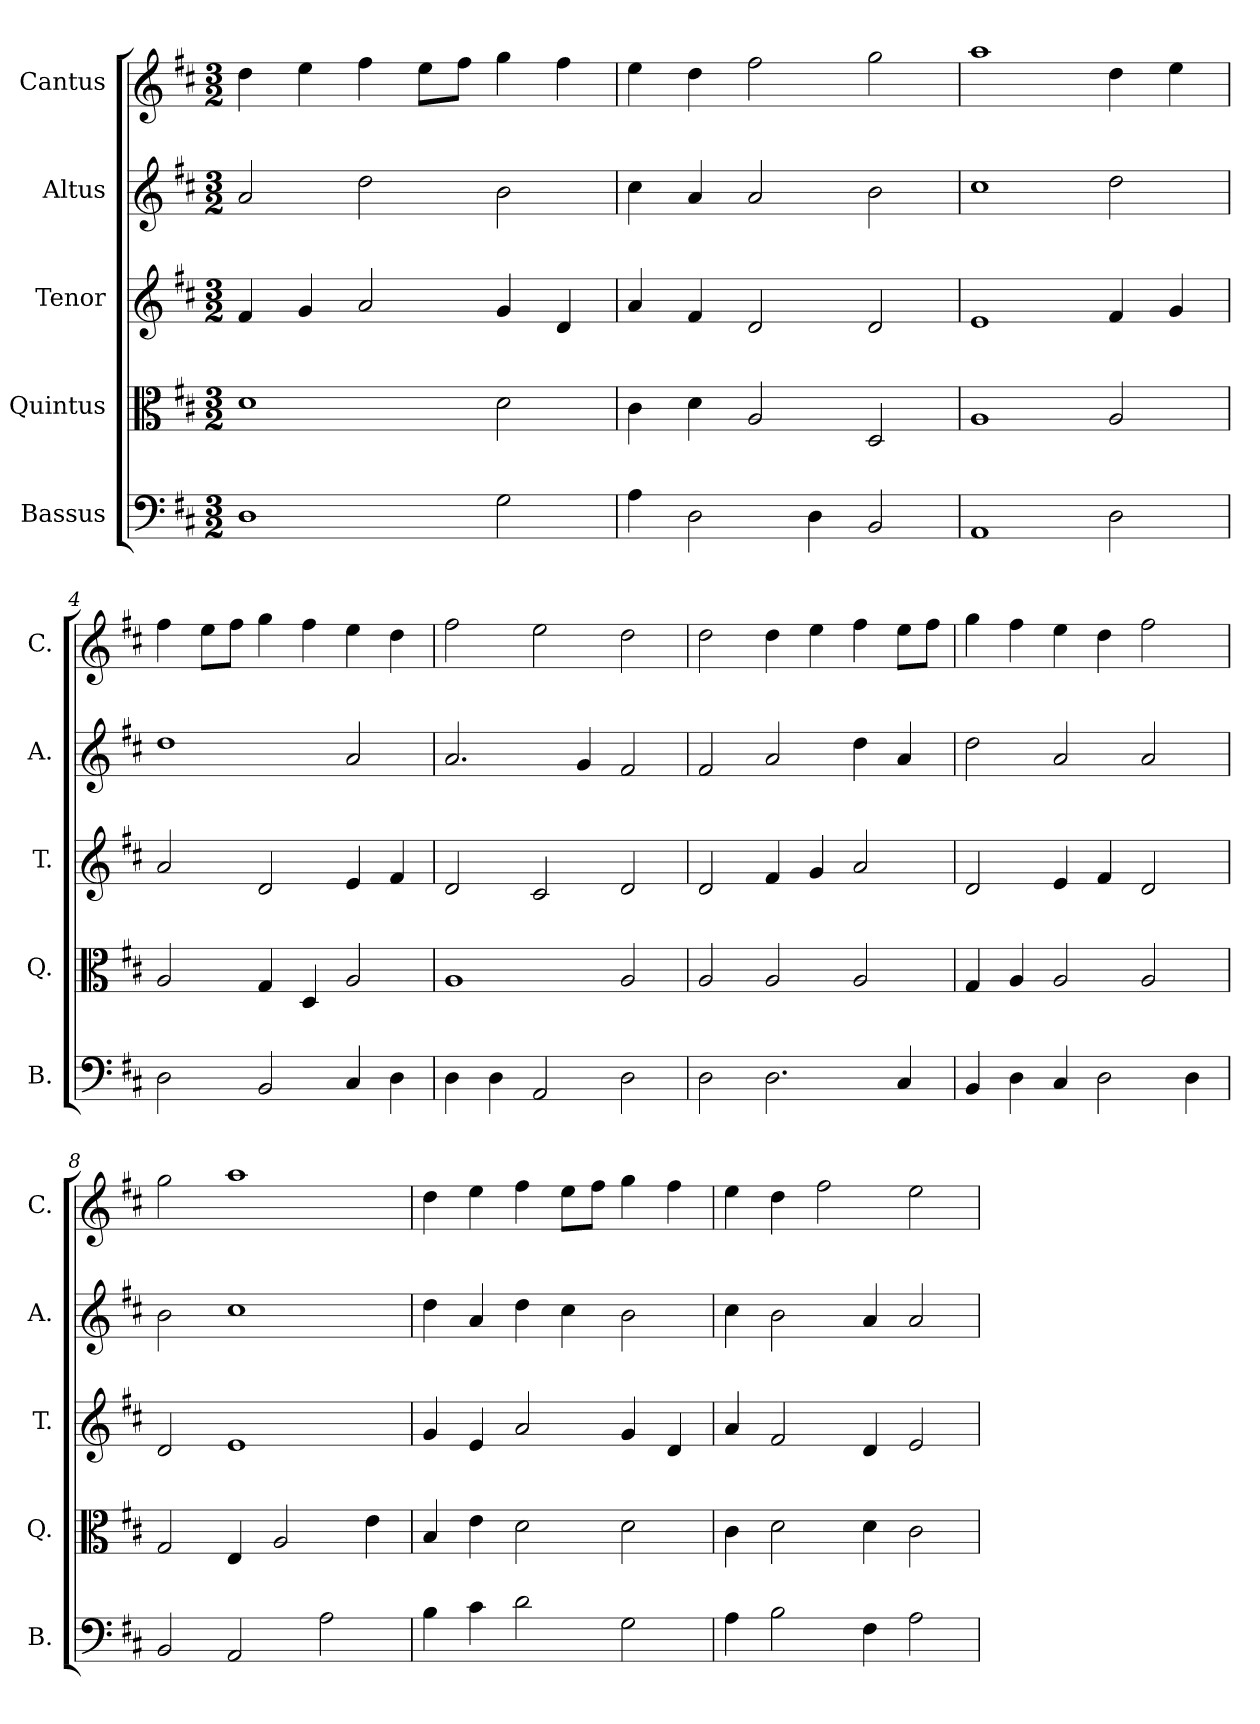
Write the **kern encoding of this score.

**kern	**kern	**kern	**kern	**kern
*part5	*part4	*part3	*part2	*part1
*staff5	*staff4	*staff3	*staff2	*staff1
*I"Bassus	*I"Quintus	*I"Tenor	*I"Altus	*I"Cantus
*I'B.	*I'Q.	*I'T.	*I'A.	*I'C.
*clefF4	*clefC3	*clefG2	*clefG2	*clefG2
*k[f#c#]	*k[f#c#]	*k[f#c#]	*k[f#c#]	*k[f#c#]
*D:	*D:	*D:	*D:	*D:
*M3/2	*M3/2	*M3/2	*M3/2	*M3/2
=1	=1	=1	=1	=1
1D	1d	4f#/	2a/	4dd\
.	.	4g/	.	4ee\
.	.	2a/	2dd\	4ff#\
.	.	.	.	8ee\L
.	.	.	.	8ff#\J
2G\	2d\	4g/	2b\	4gg\
.	.	4d/	.	4ff#\
=2	=2	=2	=2	=2
4A\	4c#\	4a/	4cc#\	4ee\
2D\	4d\	4f#/	4a/	4dd\
.	2A/	2d/	2a/	2ff#\
4D\	.	.	.	.
2BB/	2D/	2d/	2b\	2gg\
=3	=3	=3	=3	=3
1AA	1A	1e	1cc#	1aa
2D\	2A/	4f#/	2dd\	4dd\
.	.	4g/	.	4ee\
=4	=4	=4	=4	=4
2D\	2A/	2a/	1dd	4ff#\
.	.	.	.	8ee\L
.	.	.	.	8ff#\J
2BB/	4G/	2d/	.	4gg\
.	4D/	.	.	4ff#\
4C#/	2A/	4e/	2a/	4ee\
4D\	.	4f#/	.	4dd\
=5	=5	=5	=5	=5
4D\	1A	2d/	2.a/	2ff#\
4D\	.	.	.	.
2AA/	.	2c#/	.	2ee\
.	.	.	4g/	.
2D\	2A/	2d/	2f#/	2dd\
=6	=6	=6	=6	=6
2D\	2A/	2d/	2f#/	2dd\
2.D\	2A/	4f#/	2a/	4dd\
.	.	4g/	.	4ee\
.	2A/	2a/	4dd\	4ff#\
4C#/	.	.	4a/	8ee\L
.	.	.	.	8ff#\J
=7	=7	=7	=7	=7
4BB/	4G/	2d/	2dd\	4gg\
4D\	4A/	.	.	4ff#\
4C#/	2A/	4e/	2a/	4ee\
2D\	.	4f#/	.	4dd\
.	2A/	2d/	2a/	2ff#\
4D\	.	.	.	.
=8	=8	=8	=8	=8
2BB/	2G/	2d/	2b\	2gg\
2AA/	4E/	1e	1cc#	1aa
.	2A/	.	.	.
2A\	.	.	.	.
.	4e\	.	.	.
=9	=9	=9	=9	=9
4B\	4B/	4g/	4dd\	4dd\
4c#\	4e\	4e/	4a/	4ee\
2d\	2d\	2a/	4dd\	4ff#\
.	.	.	4cc#\	8ee\L
.	.	.	.	8ff#\J
2G\	2d\	4g/	2b\	4gg\
.	.	4d/	.	4ff#\
!!LO:LB:g=z
=10	=10	=10	=10	=10
4A\	4c#\	4a/	4cc#\	4ee\
2B\	2d\	2f#/	2b\	4dd\
.	.	.	.	2ff#\
4F#\	4d\	4d/	4a/	.
2A\	2c#\	2e/	2a/	2ee\
=	=	=	=	=
*-	*-	*-	*-	*-
